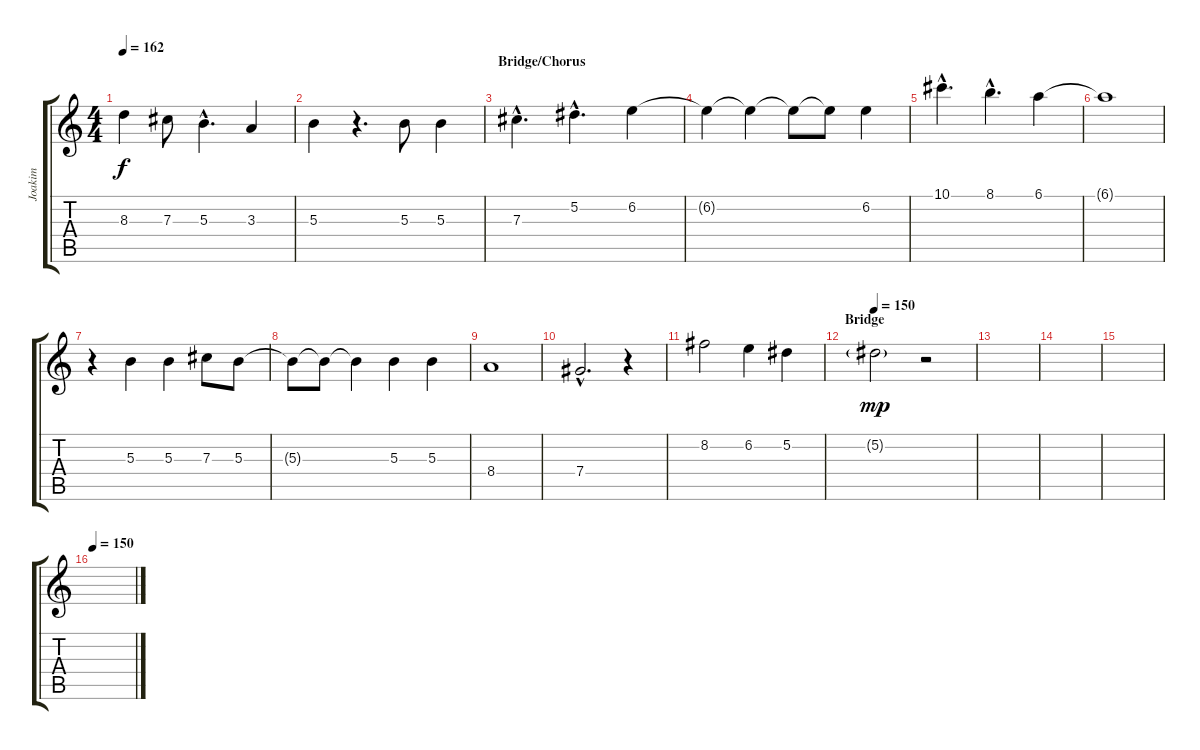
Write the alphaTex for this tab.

\track ("Joakim" "Joakim") {instrument overdrivenguitar}
\staff {score tabs}
\tuning (Eb4 Bb3 Gb3 Db3 Ab2 Eb2) {hide}
\ts (4 4)
\tempo 162
\clef g2
\ks c
8.3.4{dy f} 7.3.8 5.3{hac}.4{d} 3.3.4 |
5.3.4 r.4{d} 5.3.8 5.3.4 |
\section ("" "Bridge/Chorus")
7.3{hac}.4{d} 5.2{hac}.4{d} 6.2.4 |
6.2{t}.4 6.2{t}.4 6.2{t}.8 6.2{t}.8 6.2.4 |
10.1{hac}.4{d} 8.1{hac}.4{d} 6.1.4 |
6.1{t}.1 |
r.4 5.3.4 5.3.4 7.3.8 5.3.8 |
5.3{t}.8 5.3{t}.8 5.3{t}.4 5.3.4 5.3.4 |
8.4.1 |
7.4{hac}.2{d} r.4 |
8.2.2 6.2.4 5.2.4 |
\section ("" "Bridge")
\tempo 150
5.2{g}.2{dy mp} r.2 |
|
|
|
\tempo 150
